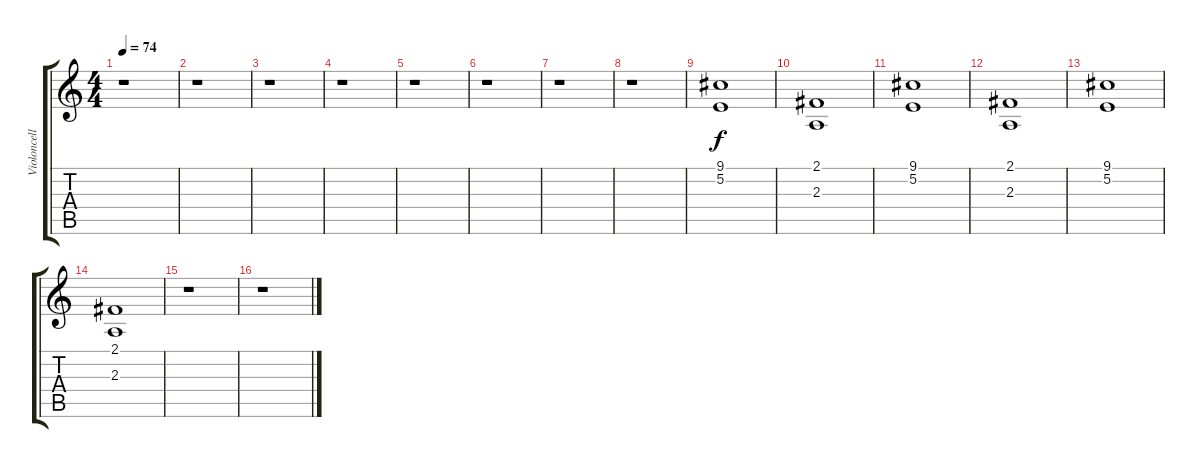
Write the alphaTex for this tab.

\track ("Violoncelle" "Violoncell") {instrument viola}
\staff {score tabs}
\tuning (E4 B3 G3 D3 A2 E2) {hide}
\ts (4 4)
\tempo 74
\clef g2
\ks c
r.1{dy f} |
r.1 |
r.1 |
r.1 |
r.1 |
r.1 |
r.1 |
r.1 |
(9.1 5.2).1 |
(2.1 2.3).1 |
(9.1 5.2).1 |
(2.1 2.3).1 |
(9.1 5.2).1 |
(2.1 2.3).1 |
r.1 |
r.1
